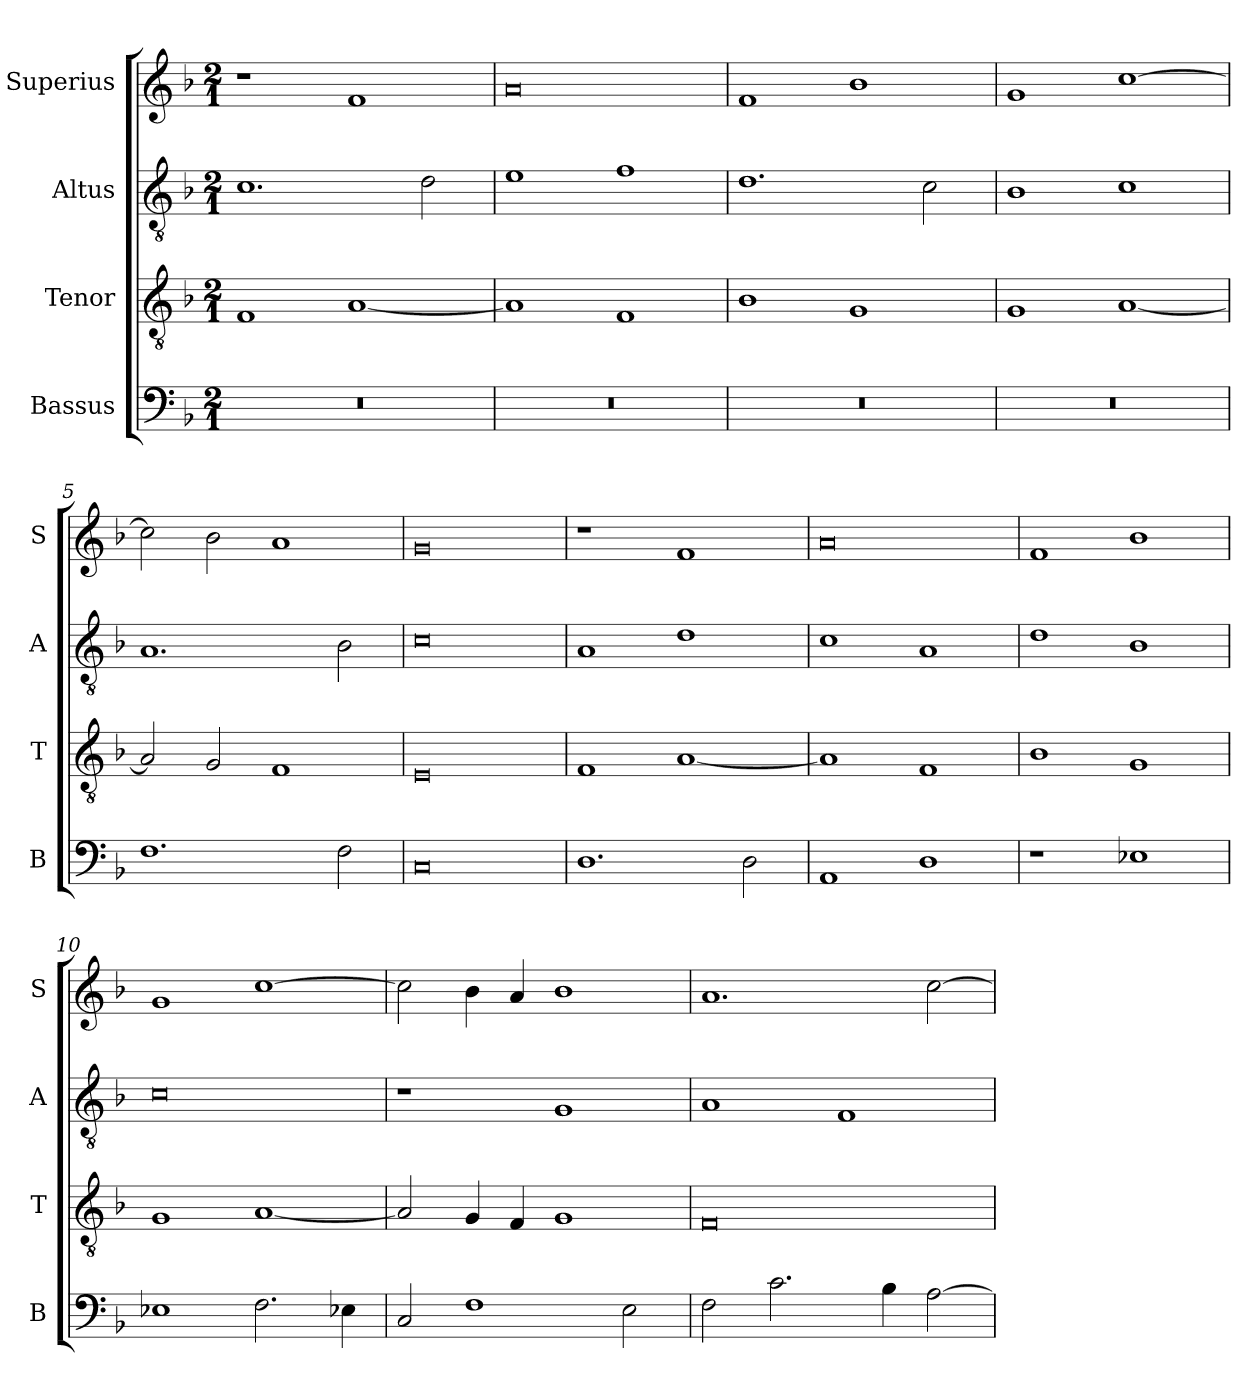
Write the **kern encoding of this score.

**kern	**kern	**kern	**kern
*part4	*part3	*part2	*part1
*staff4	*staff3	*staff2	*staff1
*I"Bassus	*I"Tenor	*I"Altus	*I"Superius
*I'B	*I'T	*I'A	*I'S
*clefF4	*clefGv2	*clefGv2	*clefG2
*k[b-]	*k[b-]	*k[b-]	*k[b-]
*M2/1	*M2/1	*M2/1	*M2/1
=1	=1	=1	=1
0r	1F	1.c	1r
.	[1A	.	1f
.	.	2d\	.
=2	=2	=2	=2
0r	1A]	1e	0a
.	1F	1f	.
=3	=3	=3	=3
0r	1B-	1.d	1f
.	1G	.	1b-
.	.	2c\	.
=4	=4	=4	=4
0r	1G	1B-	1g
.	[1A	1c	[1cc
=5	=5	=5	=5
1.F	2A/]	1.A	2cc\]
.	2G/	.	2b-\
.	1F	.	1a
2F\	.	2B-\	.
=6	=6	=6	=6
0C	0E	0c	0g
=7	=7	=7	=7
1.D	1F	1A	1r
.	[1A	1d	1f
2D\	.	.	.
=8	=8	=8	=8
1AA	1A]	1c	0a
1D	1F	1A	.
=9	=9	=9	=9
1r	1B-	1d	1f
1E-X	1G	1B-	1b-
=10	=10	=10	=10
1E-X	1G	0c	1g
2.F\	[1A	.	[1cc
4E-X\	.	.	.
=11	=11	=11	=11
2C/	2A/]	1r	2cc\]
1F	4G/	.	4b-\
.	4F/	.	4a/
.	1G	1G	1b-
2E\	.	.	.
=12	=12	=12	=12
2F\	0F	1A	1.a
2.c\	.	.	.
.	.	1F	.
4B-\	.	.	.
[2A\	.	.	[2cc\
=	=	=	=
*-	*-	*-	*-
